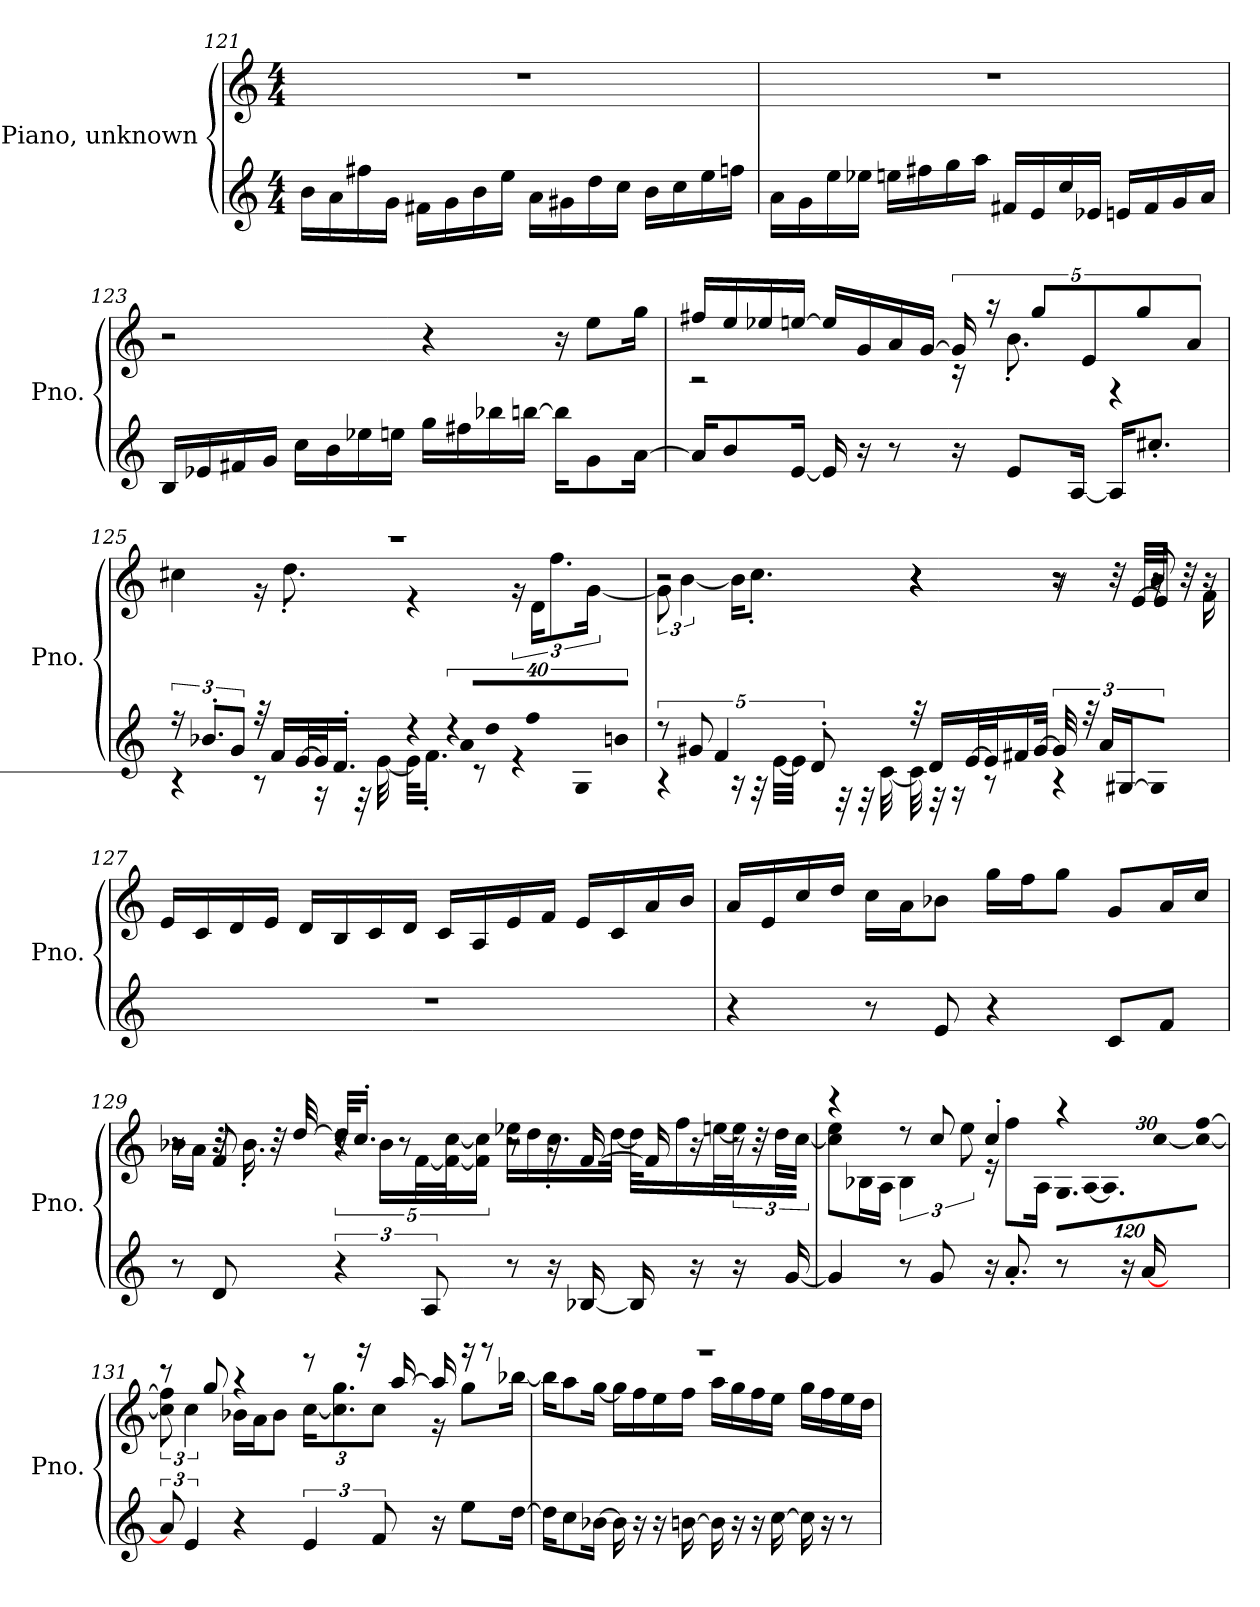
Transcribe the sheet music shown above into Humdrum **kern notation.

**kern	**kern
*part1	*part1
*staff2	*staff1
*I"Piano, unknown	*
*I'Pno.	*
!!LO:LB:g=z
*clefG2	*clefG2
*k[]	*k[]
*M4/4	*M4/4
=121	=121
16b\LL	1r
16a\	.
16ff#X\	.
16g\JJ	.
16f#X\LL	.
16g\	.
16b\	.
16ee\JJ	.
16a\LL	.
16g#X\	.
16dd\	.
16cc\JJ	.
16b\LL	.
16cc\	.
16ee\	.
16ffn\JJ	.
=122	=122
16a\LL	1r
16g\	.
16ee\	.
16ee-X\JJ	.
16een\LL	.
16ff#X\	.
16gg\	.
16aa\JJ	.
16f#X/LL	.
16e/	.
16cc/	.
16e-X/JJ	.
16en/LL	.
16f#/	.
16g/	.
16a/JJ	.
!!LO:LB:g=z
=123	=123
16B/LL	2r
16e-X/	.
16f#X/	.
16g/JJ	.
16cc\LL	.
16b\	.
16ee-X\	.
16een\JJ	.
16gg\LL	4r
16ff#X\	.
16bb-X\	.
[16bbn\JJ	.
16bb\KL]	16r
8g\	8ee\L
[16a\Jk	16gg\Jk
=124	=124
*	*^
16a/KL]	16ff#X/LL	2r
8b/	16ee/	.
.	16ee-X/	.
[16e/Jk	[16een/JJ	.
16e/]	16ee/LL]	.
16r	16g/	.
8r	16a/	.
.	[16g/JJ	.
16r	20g/]	16r
.	20r	.
8e/L	.	8.b'\
.	10gg/L	.
[16A/Jk	.	.
.	10e/	.
16A/KL]	.	4r
.	10gg/	.
8.cc#X'/J	.	.
.	10a/J	.
!!LO:LB:g=z	!!
=125	=125	=125
*^	*	*
24r	4r	1r	4cc#X\
12.b-X'/L	.	.	.
12g/J	.	.	.
32r	8r	.	16r
16f/LL	.	.	.
.	.	.	8.dd'\
[32e/L	.	.	.
32e/J]	16r	.	.
16.d'/JJ	.	.	.
.	32r	.	.
.	[32e\	.	.
!LO:N:vis=16	!	!	!
1920%137r	32e\KLL]	.	4r
.	16.f'\JJ	.	.
!LO:N:vis=32	!	!	!
640%23r	.	.	.
!LO:N:vis=32	!	!	!
640%23a/KLL	.	.	.
.	8r	.	.
!LO:N:vis=16	!	!	!
1920%137dd/	.	.	.
!LO:N:vis=16	!	!	!
1920%137ff/	.	.	.
.	4r	.	24r
!LO:N:vis=16	!	!	!
1920%137G/J	.	.	.
.	.	.	24d\KL
.	.	.	12.ff\
!LO:N:vis=8	!	!	!
960%137bn/J	.	.	.
.	.	.	[24g\Jk
!!LO:LB:g=z
=126	=126	=126	=126
*	*	*	*^
10r	4r	2r	12g\]	2r
.	.	.	[6b\	.
10g#X/	.	.	.	.
5f/	.	.	.	.
.	16r	.	16b\KL]	.
.	32r	.	8.cc'\J	.
.	[32e\LLL	.	.	.
.	32e\JJJ]	.	.	.
10d'/	.	.	.	.
.	32r	.	.	.
.	32r	.	.	.
.	[32c\	.	.	.
32r	32c\]	4r	4r	4r
16d/LL	32r	.	.	.
.	16r	.	.	.
[32e/L	.	.	.	.
32e/J]	8r	.	.	.
16f#X/	.	.	.	.
[32g#/JJk	.	.	.	.
48g#/]	4r	8r	8r	16r
48r	.	.	.	.
24a/LL	.	.	.	.
.	.	.	.	32r
[24G#X/J	.	.	.	.
.	.	.	.	[32e/LLL
8G#/J]	.	8b/	16r	32e/JJJ]
.	.	.	.	32r
.	.	.	16f\	16r
*v	*v	*	*	*
*	*v	*v	*v
!!LO:LB:g=z
=127	=127
1r	16e/LL
.	16c/
.	16d/
.	16e/JJ
.	16d/LL
.	16B/
.	16c/
.	16d/JJ
.	16c/LL
.	16A/
.	16e/
.	16f/JJ
.	16e/LL
.	16c/
.	16a/
.	16b/JJ
=128	=128
4r	16a/LL
.	16e/
.	16cc/
.	16dd/JJ
8r	16cc\LL
.	16a\J
8e/	8b-X\J
4r	16gg\LL
.	16ff\J
.	8gg\J
8c/L	8g/L
8f/J	16a/L
.	16cc/JJ
!!LO:PB:g=z
=129	=129
*	*^
*	*	*^
8r	8r	16b-X\LL	8r
.	.	16a\JJ	.
8d/	16r	32r	8f/
.	.	16.b-'\	.
.	32r	.	.
.	[32dd/	.	.
6r	32dd/KLL]	10r	4r
.	16.cc'/JJ	.	.
.	.	20b-\LL	.
.	8r	.	.
.	.	[40f\L	.
12A/	.	.	.
.	.	40f\_ [40cc\J	.
.	.	20f\] 20cc\]JJ	.
8r	2r	16ee-X\LL	8r
.	.	16dd\	.
16r	.	16.cc'\	16r
[16B-X/	.	.	[16f/
.	.	[32dd\JJk	.
16B-/]	.	32dd\KLL]	16f/]
.	.	16ff\	.
16r	.	.	16r
.	.	[32een\L	.
16r	.	48ee\JJJ]	8r
.	.	48r	.
.	.	24dd\LL	.
[16g/	.	.	.
.	.	[24cc\JJ	.
*	*	*v	*v
!!LO:LB:g=z
=130	=130	=130
4g/]	4r	8cc\] 8ee\L
.	.	16B-X\L
.	.	16A\JJ
8r	8r	6B-\
8g/	8cc/	.
.	.	12ee\
16r	4cc'/	16r
8.a'/	.	8ff\L
.	.	16A\Jk
*	*	*Xbrackettup
!	!	!LO:N:vis=32.
8r	4r	1920%103G\LLL
!	!	!LO:N:vis=64
.	.	[960%17A\JK
!	!	!LO:N:vis=16.
.	.	960%103A\]
16r	.	.
!	!	!LO:N:vis=32
.	.	[640%23cc\L
[16a/	.	.
!	!	!LO:N:vis=32
.	.	640%23cc\_ [640%23ff\JJJ
1920ryy	1920ryy	.
=131	=131	=131
*	*	*brackettup
12a/]	8r	12cc\] 12ff\]
6e/	.	6cc\
.	8gg/	.
4r	4r	16b-X\LL
.	.	16a\J
.	.	8b-\J
*	*	*Xbrackettup
6e/	8r	[24cc\KL
.	.	12.cc\] 12.gg\
.	16r	.
12f/	.	12cc\J
.	[16aa/	.
16r	16aa/]	16r
8ee\L	16r	8gg\L
.	8r	.
[16dd\Jk	.	[16bb-X\Jk
!!LO:LB:g=z	!!
=132	=132	=132
16dd\KL]	1r	16bb-\KL]
8cc\	.	8aa\
[16b-X\Jk	.	[16gg\Jk
16b-\]	.	16gg\LL]
16r	.	16ff\
16r	.	16ee\
[16bn\	.	16ff\JJ
16b\]	.	16aa\LL
16r	.	16gg\
16r	.	16ff\
[16cc\	.	16ee\JJ
16cc\]	.	16gg\LL
16r	.	16ff\
8r	.	16ee\
.	.	16dd\JJ
*	*v	*v
=	=
*-	*-
